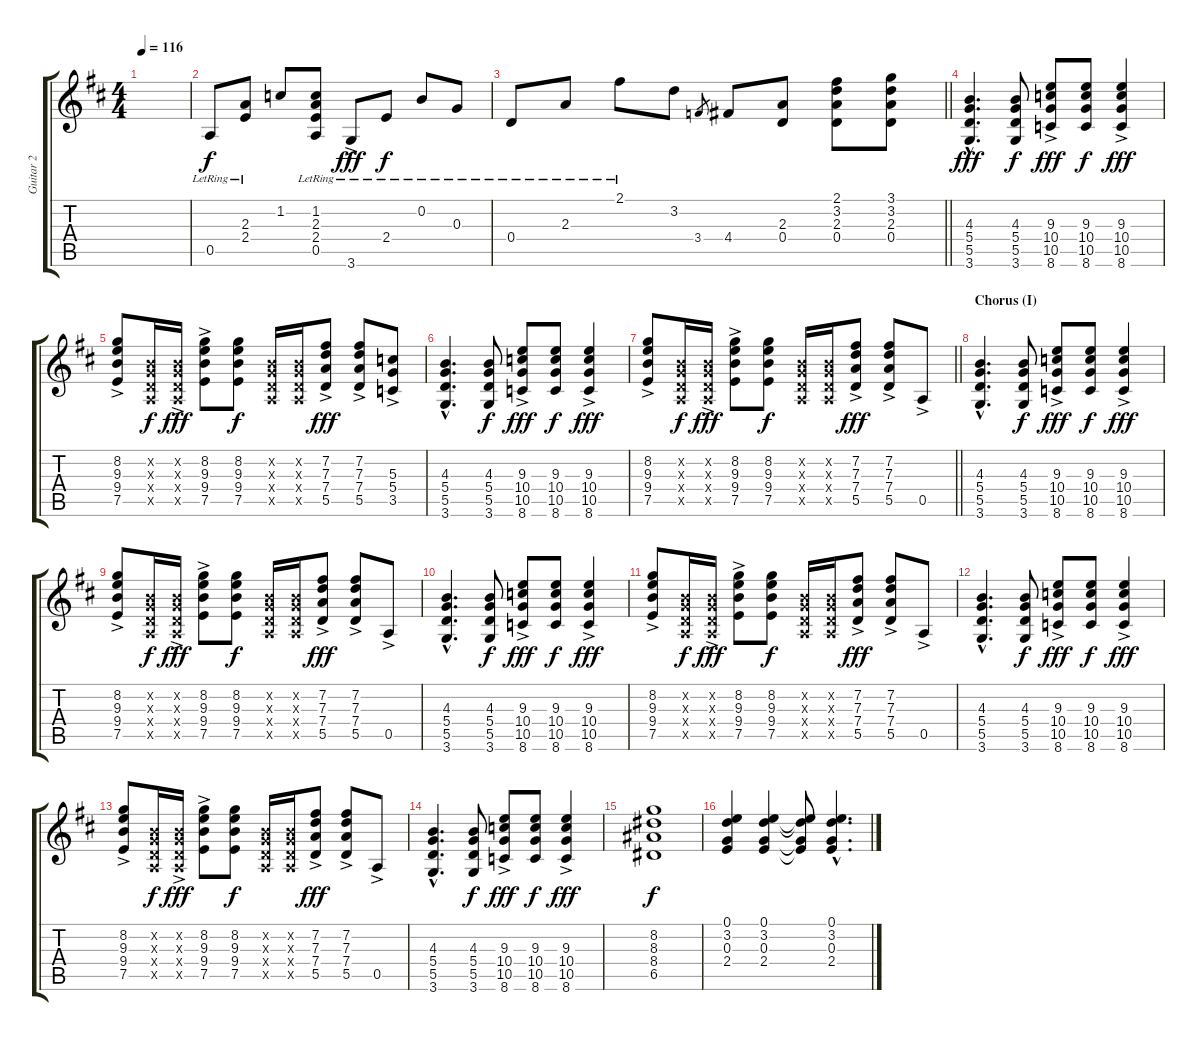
\track ("Guitar 2" "Guitar 2") {instrument overdrivenguitar}
\staff {score tabs}
\tuning (E4 B3 G3 D3 A2 E2) {hide}
\ts (4 4)
\tempo 116
\clef g2
\ks d
|
0.5{lr}.8 (2.3{lr} 2.4{lr}).8 1.2.8 (1.2{lr} 2.3{lr} 2.4{lr} 0.5{lr}).8 3.6{ac lr}.8{dy fff} 2.4{lr}.8{dy f} 0.2{lr}.8 0.3{lr}.8 |
\barLineRight lightlight
0.4{lr}.8 2.3{lr}.8 2.1{lr}.8 3.2.8 3.4.8{gr} 4.4.8 (2.3 0.4).8 (2.1 3.2 2.3 0.4).8 (3.1 3.2 2.3 0.4).8 |
(4.3{hac} 5.4{hac} 5.5{hac} 3.6{hac}).4{d dy fff} (4.3 5.4 5.5 3.6).8{dy f} (9.3{ac} 10.4{ac} 10.5{ac} 8.6{ac}).8{dy fff} (9.3 10.4 10.5 8.6).8{dy f} (9.3{ac} 10.4{ac} 10.5{ac} 8.6{ac}).4{dy fff} |
(8.2{ac} 9.3{ac} 9.4{ac} 7.5{ac}).8 (0.2{x} 0.3{x} 0.4{x} 0.5{x}).16{dy f} (0.2{ac x} 0.3{ac x} 0.4{ac x} 0.5{ac x}).16{dy fff} (8.2{ac} 9.3{ac} 9.4{ac} 7.5{ac}).8 (8.2 9.3 9.4 7.5).8{dy f} (0.2{x} 0.3{x} 0.4{x} 0.5{x}).16 (0.2{x} 0.3{x} 0.4{x} 0.5{x}).16 (7.2{ac} 7.3{ac} 7.4{ac} 5.5{ac}).8{dy fff} (7.2{ac} 7.3{ac} 7.4{ac} 5.5{ac}).8 (5.3{ac} 5.4{ac} 3.5{ac}).8 |
(4.3{hac} 5.4{hac} 5.5{hac} 3.6{hac}).4{d} (4.3 5.4 5.5 3.6).8{dy f} (9.3{ac} 10.4{ac} 10.5{ac} 8.6{ac}).8{dy fff} (9.3 10.4 10.5 8.6).8{dy f} (9.3{ac} 10.4{ac} 10.5{ac} 8.6{ac}).4{dy fff} |
\barLineRight lightlight
(8.2{ac} 9.3{ac} 9.4{ac} 7.5{ac}).8 (0.2{x} 0.3{x} 0.4{x} 0.5{x}).16{dy f} (0.2{ac x} 0.3{ac x} 0.4{ac x} 0.5{ac x}).16{dy fff} (8.2{ac} 9.3{ac} 9.4{ac} 7.5{ac}).8 (8.2 9.3 9.4 7.5).8{dy f} (0.2{x} 0.3{x} 0.4{x} 0.5{x}).16 (0.2{x} 0.3{x} 0.4{x} 0.5{x}).16 (7.2{ac} 7.3{ac} 7.4{ac} 5.5{ac}).8{dy fff} (7.2{ac} 7.3{ac} 7.4{ac} 5.5{ac}).8 0.5{ac}.8 |
\section ("" "Chorus (I)")
(4.3{hac} 5.4{hac} 5.5{hac} 3.6{hac}).4{d} (4.3 5.4 5.5 3.6).8{dy f} (9.3{ac} 10.4{ac} 10.5{ac} 8.6{ac}).8{dy fff} (9.3 10.4 10.5 8.6).8{dy f} (9.3{ac} 10.4{ac} 10.5{ac} 8.6{ac}).4{dy fff} |
(8.2{ac} 9.3{ac} 9.4{ac} 7.5{ac}).8 (0.2{x} 0.3{x} 0.4{x} 0.5{x}).16{dy f} (0.2{ac x} 0.3{ac x} 0.4{ac x} 0.5{ac x}).16{dy fff} (8.2{ac} 9.3{ac} 9.4{ac} 7.5{ac}).8 (8.2 9.3 9.4 7.5).8{dy f} (0.2{x} 0.3{x} 0.4{x} 0.5{x}).16 (0.2{x} 0.3{x} 0.4{x} 0.5{x}).16 (7.2{ac} 7.3{ac} 7.4{ac} 5.5{ac}).8{dy fff} (7.2{ac} 7.3{ac} 7.4{ac} 5.5{ac}).8 0.5{ac}.8 |
(4.3{hac} 5.4{hac} 5.5{hac} 3.6{hac}).4{d} (4.3 5.4 5.5 3.6).8{dy f} (9.3{ac} 10.4{ac} 10.5{ac} 8.6{ac}).8{dy fff} (9.3 10.4 10.5 8.6).8{dy f} (9.3{ac} 10.4{ac} 10.5{ac} 8.6{ac}).4{dy fff} |
(8.2{ac} 9.3{ac} 9.4{ac} 7.5{ac}).8 (0.2{x} 0.3{x} 0.4{x} 0.5{x}).16{dy f} (0.2{ac x} 0.3{ac x} 0.4{ac x} 0.5{ac x}).16{dy fff} (8.2{ac} 9.3{ac} 9.4{ac} 7.5{ac}).8 (8.2 9.3 9.4 7.5).8{dy f} (0.2{x} 0.3{x} 0.4{x} 0.5{x}).16 (0.2{x} 0.3{x} 0.4{x} 0.5{x}).16 (7.2{ac} 7.3{ac} 7.4{ac} 5.5{ac}).8{dy fff} (7.2{ac} 7.3{ac} 7.4{ac} 5.5{ac}).8 0.5{ac}.8 |
(4.3{hac} 5.4{hac} 5.5{hac} 3.6{hac}).4{d} (4.3 5.4 5.5 3.6).8{dy f} (9.3{ac} 10.4{ac} 10.5{ac} 8.6{ac}).8{dy fff} (9.3 10.4 10.5 8.6).8{dy f} (9.3{ac} 10.4{ac} 10.5{ac} 8.6{ac}).4{dy fff} |
(8.2{ac} 9.3{ac} 9.4{ac} 7.5{ac}).8 (0.2{x} 0.3{x} 0.4{x} 0.5{x}).16{dy f} (0.2{ac x} 0.3{ac x} 0.4{ac x} 0.5{ac x}).16{dy fff} (8.2{ac} 9.3{ac} 9.4{ac} 7.5{ac}).8 (8.2 9.3 9.4 7.5).8{dy f} (0.2{x} 0.3{x} 0.4{x} 0.5{x}).16 (0.2{x} 0.3{x} 0.4{x} 0.5{x}).16 (7.2{ac} 7.3{ac} 7.4{ac} 5.5{ac}).8{dy fff} (7.2{ac} 7.3{ac} 7.4{ac} 5.5{ac}).8 0.5{ac}.8 |
(4.3{hac} 5.4{hac} 5.5{hac} 3.6{hac}).4{d} (4.3 5.4 5.5 3.6).8{dy f} (9.3{ac} 10.4{ac} 10.5{ac} 8.6{ac}).8{dy fff} (9.3 10.4 10.5 8.6).8{dy f} (9.3{ac} 10.4{ac} 10.5{ac} 8.6{ac}).4{dy fff} |
(8.2 8.3 8.4 6.5).1{dy f} |
(0.1 3.2 0.3 2.4).4 (0.1 3.2 0.3 2.4).4 (0.1{t} 3.2{t} 0.3{t} 2.4{t}).8 (0.1{hac} 3.2{hac} 0.3{hac} 2.4{hac}).4{d}
